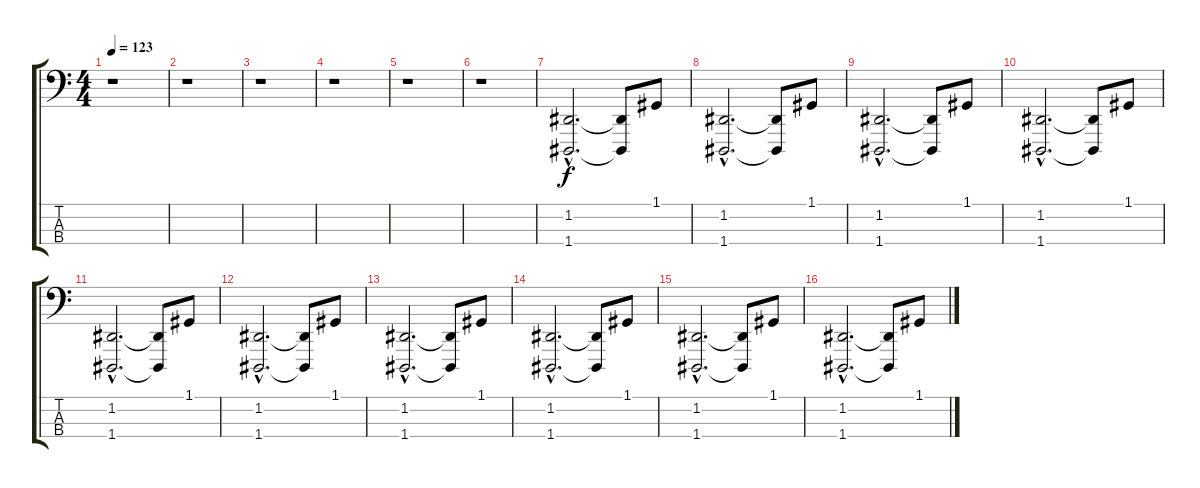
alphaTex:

\track "" {instrument cello}
\staff {score tabs}
\tuning (G2 D2 A1 D1) {hide}
\ts (4 4)
\tempo 123
\clef f4
\ks c
r.1{dy f} |
r.1 |
r.1 |
r.1 |
r.1 |
r.1 |
(1.2{hac} 1.4{hac}).2{d} (1.2{t} 1.4{t}).8 1.1.8 |
(1.2{hac} 1.4{hac}).2{d} (1.2{t} 1.4{t}).8 1.1.8 |
(1.2{hac} 1.4{hac}).2{d} (1.2{t} 1.4{t}).8 1.1.8 |
(1.2{hac} 1.4{hac}).2{d} (1.2{t} 1.4{t}).8 1.1.8 |
(1.2{hac} 1.4{hac}).2{d} (1.2{t} 1.4{t}).8 1.1.8 |
(1.2{hac} 1.4{hac}).2{d} (1.2{t} 1.4{t}).8 1.1.8 |
(1.2{hac} 1.4{hac}).2{d} (1.2{t} 1.4{t}).8 1.1.8 |
(1.2{hac} 1.4{hac}).2{d} (1.2{t} 1.4{t}).8 1.1.8 |
(1.2{hac} 1.4{hac}).2{d} (1.2{t} 1.4{t}).8 1.1.8 |
(1.2{hac} 1.4{hac}).2{d} (1.2{t} 1.4{t}).8 1.1.8
